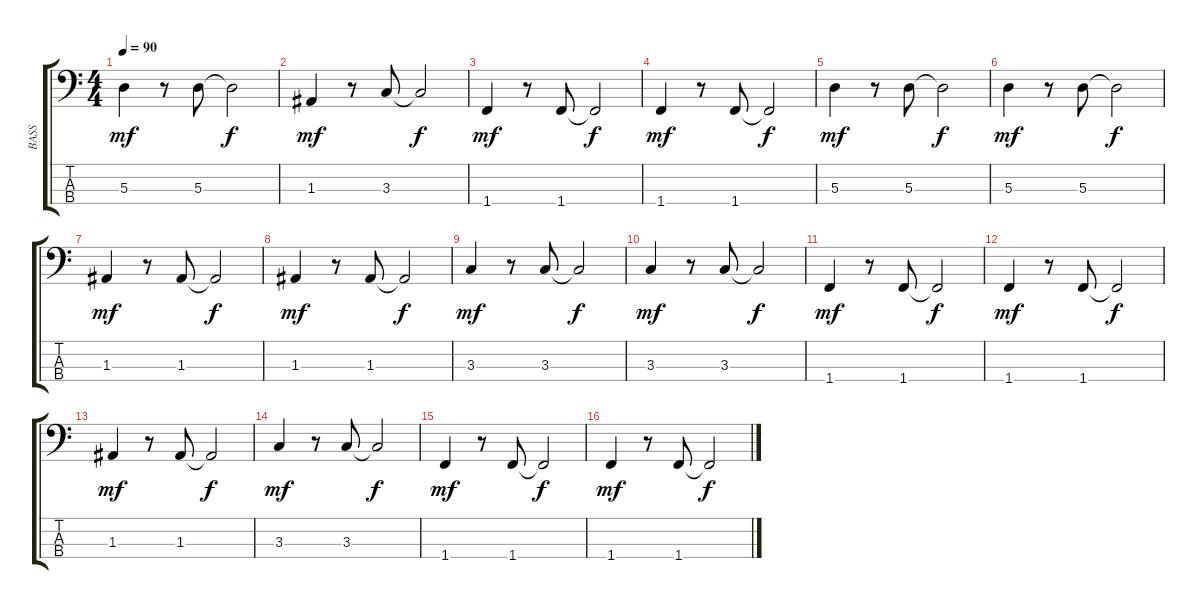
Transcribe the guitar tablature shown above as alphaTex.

\track ("BASS" "BASS") {instrument electricbassfinger}
\staff {score tabs}
\tuning (G2 D2 A1 E1) {hide}
\ts (4 4)
\tempo 90
\clef f4
\ks c
5.3.4{dy mf} r.8 5.3.8 5.3{t}.2{dy f} |
1.3.4{dy mf} r.8 3.3.8 3.3{t}.2{dy f} |
1.4.4{dy mf} r.8 1.4.8 1.4{t}.2{dy f} |
1.4.4{dy mf} r.8 1.4.8 1.4{t}.2{dy f} |
5.3.4{dy mf} r.8 5.3.8 5.3{t}.2{dy f} |
5.3.4{dy mf} r.8 5.3.8 5.3{t}.2{dy f} |
1.3.4{dy mf} r.8 1.3.8 1.3{t}.2{dy f} |
1.3.4{dy mf} r.8 1.3.8 1.3{t}.2{dy f} |
3.3.4{dy mf} r.8 3.3.8 3.3{t}.2{dy f} |
3.3.4{dy mf} r.8 3.3.8 3.3{t}.2{dy f} |
1.4.4{dy mf} r.8 1.4.8 1.4{t}.2{dy f} |
1.4.4{dy mf} r.8 1.4.8 1.4{t}.2{dy f} |
1.3.4{dy mf} r.8 1.3.8 1.3{t}.2{dy f} |
3.3.4{dy mf} r.8 3.3.8 3.3{t}.2{dy f} |
1.4.4{dy mf} r.8 1.4.8 1.4{t}.2{dy f} |
1.4.4{dy mf} r.8 1.4.8 1.4{t}.2{dy f}
